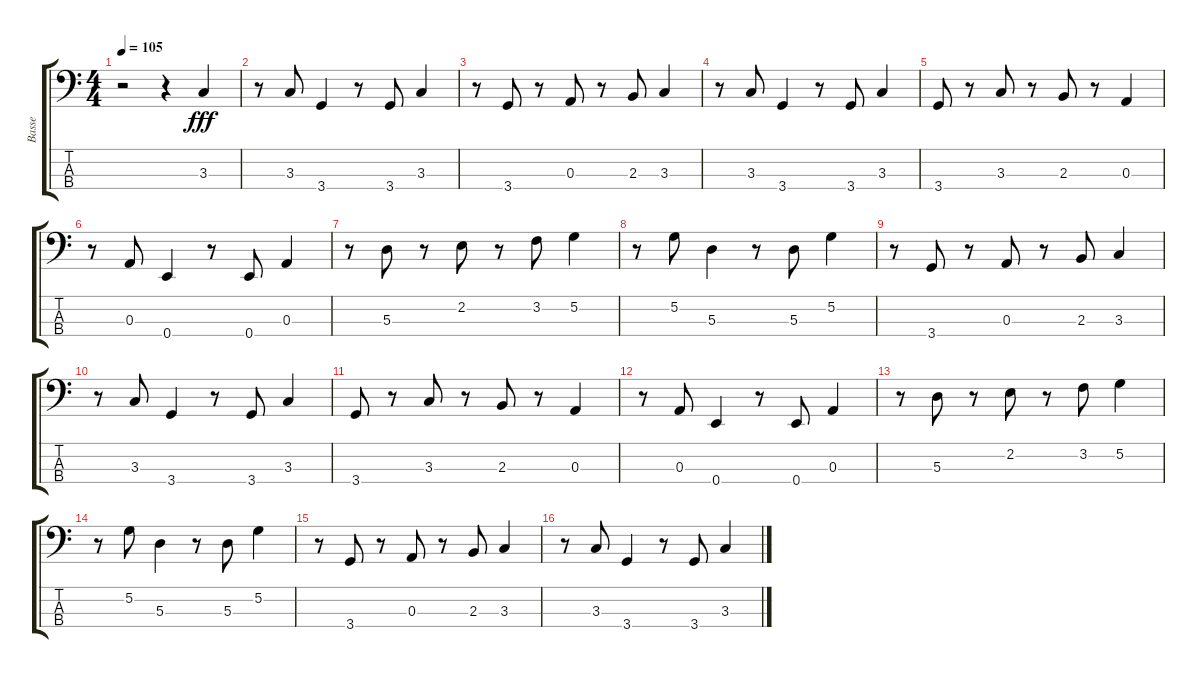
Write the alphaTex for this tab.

\track ("Basse " "Basse ") {instrument electricbasspick}
\staff {score tabs}
\tuning (G2 D2 A1 E1) {hide}
\ts (4 4)
\tempo 105
\clef f4
\ks c
r.2{dy fff} r.4 3.3.4 |
r.8 3.3.8 3.4.4 r.8 3.4.8 3.3.4 |
r.8 3.4.8 r.8 0.3.8 r.8 2.3.8 3.3.4 |
r.8 3.3.8 3.4.4 r.8 3.4.8 3.3.4 |
3.4.8 r.8 3.3.8 r.8 2.3.8 r.8 0.3.4 |
r.8 0.3.8 0.4.4 r.8 0.4.8 0.3.4 |
r.8 5.3.8 r.8 2.2.8 r.8 3.2.8 5.2.4 |
r.8 5.2.8 5.3.4 r.8 5.3.8 5.2.4 |
r.8 3.4.8 r.8 0.3.8 r.8 2.3.8 3.3.4 |
r.8 3.3.8 3.4.4 r.8 3.4.8 3.3.4 |
3.4.8 r.8 3.3.8 r.8 2.3.8 r.8 0.3.4 |
r.8 0.3.8 0.4.4 r.8 0.4.8 0.3.4 |
r.8 5.3.8 r.8 2.2.8 r.8 3.2.8 5.2.4 |
r.8 5.2.8 5.3.4 r.8 5.3.8 5.2.4 |
r.8 3.4.8 r.8 0.3.8 r.8 2.3.8 3.3.4 |
r.8 3.3.8 3.4.4 r.8 3.4.8 3.3.4
